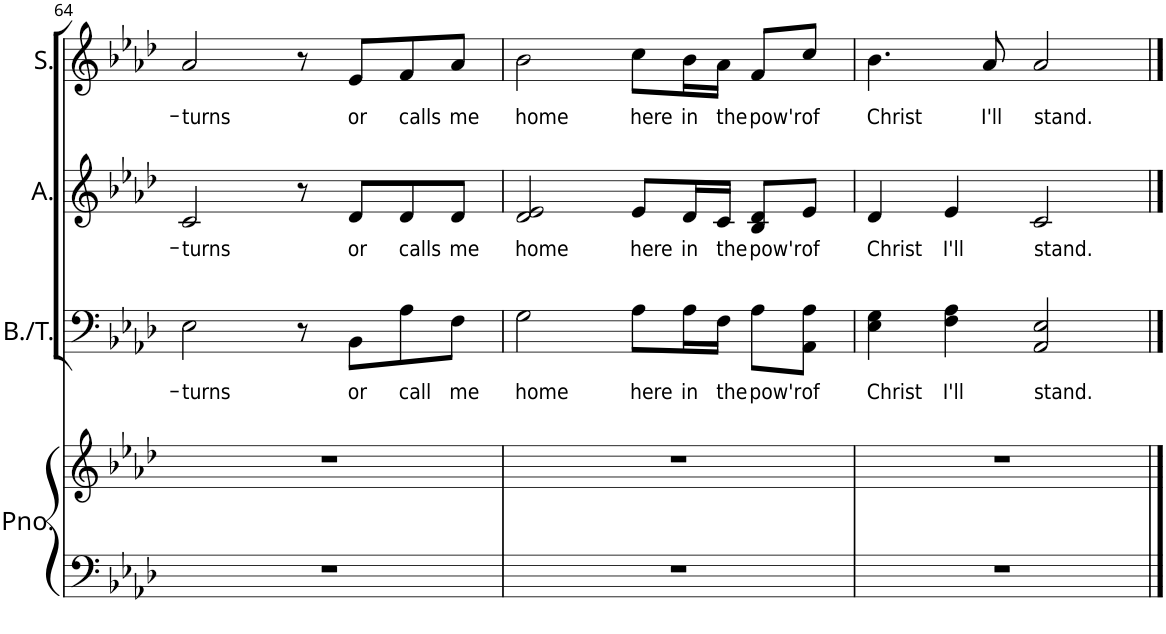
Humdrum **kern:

**kern	**kern	**kern	**text	**kern	**text	**kern	**text
*part4	*part4	*part3	*part3	*part2	*part2	*part1	*part1
*staff5	*staff4	*staff3	*staff3	*staff2	*staff2	*staff1	*staff1
*I"Pno.	*	*I"B/T	*	*I"A.	*	*I"S.	*
*I'Pno.	*	*I'B./T.	*	*I'A.	*	*I'S.	*
!!LO:PB:g=z
*clefF4	*clefG2	*clefF4	*	*clefG2	*	*clefG2	*
*k[b-e-a-d-]	*k[b-e-a-d-]	*k[b-e-a-d-]	*	*k[b-e-a-d-]	*	*k[b-e-a-d-]	*
*M4/4	*M4/4	*M4/4	*	*M4/4	*	*M4/4	*
=64	=64	=64	=64	=64	=64	=64	=64
!	!	!	!LO:LY:b	!	!LO:LY:b	!	!LO:LY:b
1r	1r	2E-\	-turns	2c/	-turns	2a-/	-turns
.	.	8r	.	8r	.	8r	.
!	!	!	!LO:LY:b	!	!LO:LY:b	!	!LO:LY:b
.	.	8BB-\L	or	8d-/L	or	8e-/L	or
!	!	!	!LO:LY:b	!	!LO:LY:b	!	!LO:LY:b
.	.	8A-\	call	8d-/	calls	8f/	calls
!	!	!	!LO:LY:b	!	!LO:LY:b	!	!LO:LY:b
.	.	8F\J	me	8d-/J	me	8a-/J	me
=65	=65	=65	=65	=65	=65	=65	=65
!	!	!	!LO:LY:b	!	!LO:LY:b	!	!LO:LY:b
1r	1r	2G\	home	2d-/ 2e-/	home	2b-\	home
!	!	!	!LO:LY:b	!	!LO:LY:b	!	!LO:LY:b
.	.	8A-\L	here	8e-/L	here	8cc\L	here
!	!	!	!LO:LY:b	!	!LO:LY:b	!	!LO:LY:b
.	.	16A-\L	in	16d-/L	in	16b-\L	in
!	!	!	!LO:LY:b	!	!LO:LY:b	!	!LO:LY:b
.	.	16F\JJ	the	16c/JJ	the	16a-\JJ	the
!	!	!	!LO:LY:b	!	!LO:LY:b	!	!LO:LY:b
.	.	8A-\L	pow'r	8B-/ 8d-/L	pow'r	8f/L	pow'r
!	!	!	!LO:LY:b	!	!LO:LY:b	!	!LO:LY:b
.	.	8AA-\ 8A-\J	of	8e-/J	of	8cc/J	of
=66	=66	=66	=66	=66	=66	=66	=66
!	!	!	!LO:LY:b	!	!LO:LY:b	!	!LO:LY:b
1r	1r	4E-\ 4G\	Christ	4d-/	Christ	4.b-\	Christ
!	!	!	!LO:LY:b	!	!LO:LY:b	!	!
.	.	4F\ 4A-\	I'll	4e-/	I'll	.	.
!	!	!	!	!	!	!	!LO:LY:b
.	.	.	.	.	.	8a-/	I'll
!	!	!	!LO:LY:b	!	!LO:LY:b	!	!LO:LY:b
.	.	2AA-/ 2E-/	stand.	2c/	stand.	2a-/	stand.
==	==	==	==	==	==	==	==
*-	*-	*-	*-	*-	*-	*-	*-
